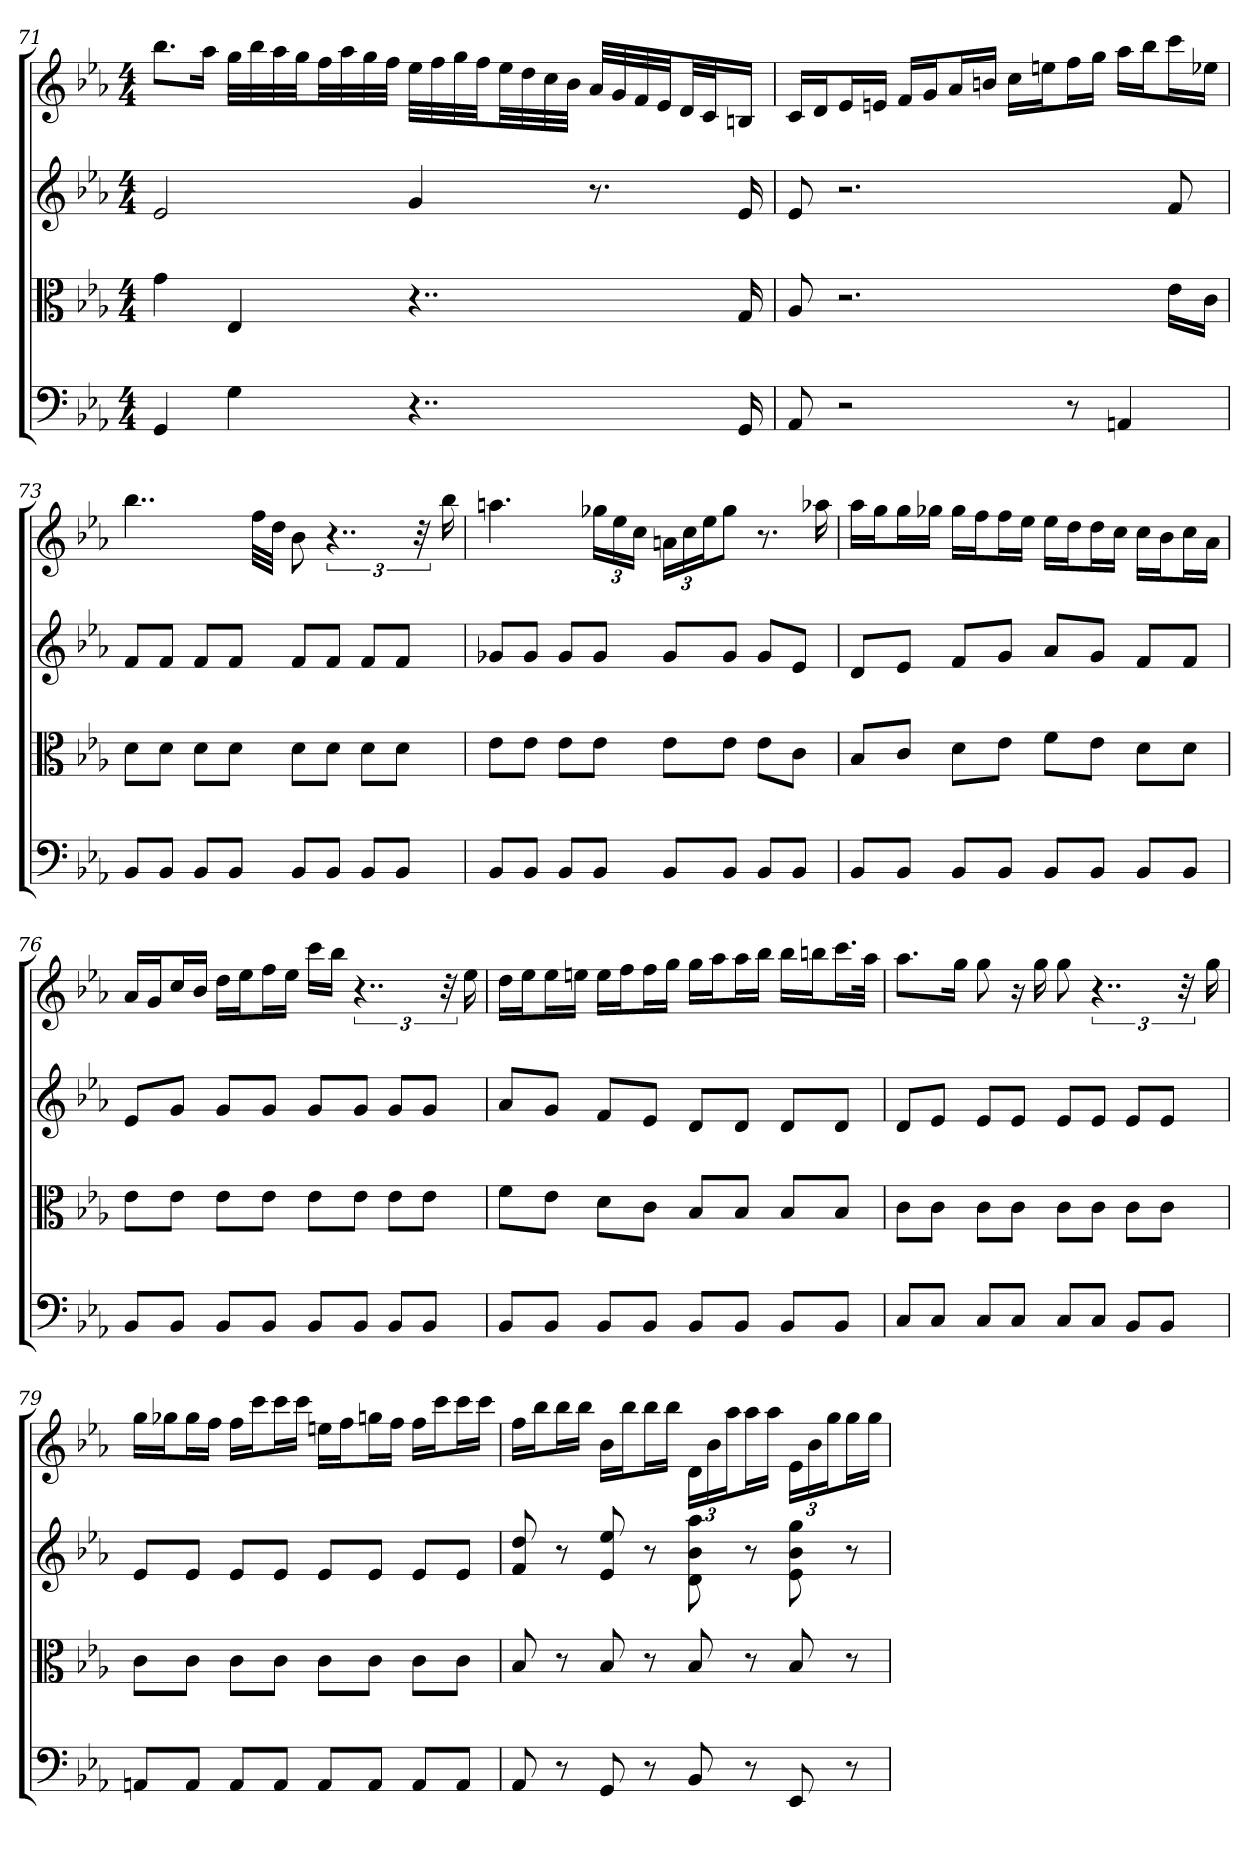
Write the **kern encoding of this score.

**kern	**kern	**kern	**kern
*part4	*part3	*part2	*part1
*staff4	*staff3	*staff2	*staff1
*clefF4	*clefC3	*	*
*k[b-e-a-]	*k[b-e-a-]	*k[b-e-a-]	*k[b-e-a-]
*E-:	*E-:	*E-:	*E-:
*M4/4	*M4/4	*M4/4	*M4/4
=71	=71	=71	=71
4GG	4g	2e-	8.bb-L
.	.	.	16aa-Jk
4G	4E-	.	32ggLLL
.	.	.	32bb-
.	.	.	32aa-
.	.	.	32ggJJ
.	.	.	32ffLL
.	.	.	32aa-
.	.	.	32gg
.	.	.	32ffJJJ
4..r	4..r	4g	32ee-LLL
.	.	.	32ff
.	.	.	32gg
.	.	.	32ffJJ
.	.	.	32ee-LL
.	.	.	32dd
.	.	.	32cc
.	.	.	32b-JJJ
.	.	8.r	32a-LLL
.	.	.	32g
.	.	.	32f
.	.	.	32e-JJ
.	.	.	32dLL
.	.	.	32cJ
16GG	16G	16e-	16BnJJ
=72	=72	=72	=72
8AA-	8A-	8e-	16cLL
.	.	.	16dJ
2r	2.r	2.r	16e-L
.	.	.	16enJJ
.	.	.	16fLL
.	.	.	16gJ
.	.	.	16a-L
.	.	.	16bnJJ
.	.	.	16ccLL
.	.	.	16eenJ
8r	.	.	16ffL
.	.	.	16ggJJ
4AAn	.	.	16aa-LL
.	.	.	16bb-J
.	16e-\LL	8f	16cccL
.	16c\JJ	.	16ee-XJJ
=73	=73	=73	=73
8BB-/L	8d\L	8fL	4..bb-
8BB-/J	8d\J	8fJ	.
8BB-/L	8d\L	8fL	.
8BB-/J	8d\J	8fJ	.
.	.	.	32ffLLL
.	.	.	32ddJJJ
8BB-/L	8d\L	8fL	8b-
8BB-/J	8d\J	8fJ	6..r
8BB-/L	8d\L	8fL	.
8BB-/J	8d\J	8fJ	.
.	.	.	48r
.	.	.	16bb-
=74	=74	=74	=74
8BB-/L	8e-\L	8g-XL	4.aan
8BB-/J	8e-\J	8g-J	.
8BB-/L	8e-\L	8g-L	.
8BB-/J	8e-\J	8g-J	24gg-XLL
.	.	.	24ee-
.	.	.	24ccJJ
8BB-/L	8e-\L	8g-L	24anLL
.	.	.	24cc
.	.	.	24ee-J
8BB-/J	8e-\J	8g-J	8gg-J
8BB-/L	8e-\L	8g-L	8.r
8BB-/J	8c\J	8e-J	.
.	.	.	16aa-X
=75	=75	=75	=75
8BB-/L	8B-/L	8dL	16aa-LL
.	.	.	16ggJ
8BB-/J	8c/J	8e-J	16ggL
.	.	.	16gg-XJJ
8BB-/L	8d\L	8fL	16gg-LL
.	.	.	16ffJ
8BB-/J	8e-\J	8gJ	16ffL
.	.	.	16ee-JJ
8BB-/L	8f\L	8a-L	16ee-LL
.	.	.	16ddJ
8BB-/J	8e-\J	8gJ	16ddL
.	.	.	16ccJJ
8BB-/L	8d\L	8fL	16ccLL
.	.	.	16b-J
8BB-/J	8d\J	8fJ	16ccL
.	.	.	16a-JJ
=76	=76	=76	=76
8BB-/L	8e-\L	8e-L	16a-LL
.	.	.	16gJ
8BB-/J	8e-\J	8gJ	16ccL
.	.	.	16b-JJ
8BB-/L	8e-\L	8gL	16ddLL
.	.	.	16ee-J
8BB-/J	8e-\J	8gJ	16ffL
.	.	.	16ee-JJ
8BB-/L	8e-\L	8gL	16cccLL
.	.	.	16bb-JJ
8BB-/J	8e-\J	8gJ	6..r
8BB-/L	8e-\L	8gL	.
8BB-/J	8e-\J	8gJ	.
.	.	.	48r
.	.	.	16ee-
=77	=77	=77	=77
8BB-/L	8f\L	8a-L	16ddLL
.	.	.	16ee-J
8BB-/J	8e-\J	8gJ	16ee-L
.	.	.	16eenJJ
8BB-/L	8d\L	8fL	16eeLL
.	.	.	16ffJ
8BB-/J	8c\J	8e-J	16ffL
.	.	.	16ggJJ
8BB-/L	8B-/L	8dL	16ggLL
.	.	.	16aa-J
8BB-/J	8B-/J	8dJ	16aa-L
.	.	.	16bb-JJ
8BB-/L	8B-/L	8dL	16bb-LL
.	.	.	16bbnJ
8BB-/J	8B-/J	8dJ	16.cccL
.	.	.	32aa-JJk
=78	=78	=78	=78
8C/L	8c\L	8dL	8.aa-L
8C/J	8c\J	8e-J	.
.	.	.	16ggJk
8C/L	8c\L	8e-L	8gg
8C/J	8c\J	8e-J	16r
.	.	.	16gg
8C/L	8c\L	8e-L	8gg
8C/J	8c\J	8e-J	6..r
8BB-/L	8c\L	8e-L	.
8BB-/J	8c\J	8e-J	.
.	.	.	48r
.	.	.	16gg
=79	=79	=79	=79
8AAn/L	8c\L	8e-L	16ggLL
.	.	.	16gg-XJ
8AA/J	8c\J	8e-J	16gg-L
.	.	.	16ffJJ
8AA/L	8c\L	8e-L	16ffLL
.	.	.	16cccJ
8AA/J	8c\J	8e-J	16cccL
.	.	.	16cccJJ
8AA/L	8c\L	8e-L	16eenLL
.	.	.	16ffJ
8AA/J	8c\J	8e-J	16ggnL
.	.	.	16ffJJ
8AA/L	8c\L	8e-L	16ffLL
.	.	.	16cccJ
8AA/J	8c\J	8e-J	16cccL
.	.	.	16cccJJ
=80	=80	=80	=80
8AA-	8B-	8f 8dd	16ffLL
.	.	.	16bb-J
8r	8r	8r	16bb-L
.	.	.	16bb-JJ
8GG	8B-	8e- 8ee-	16b-LL
.	.	.	16bb-J
8r	8r	8r	16bb-L
.	.	.	16bb-JJ
8BB-	8B-	8d 8b- 8aa-	24dLL
.	.	.	24b-
.	.	.	24aa-J
8r	8r	8r	16aa-L
.	.	.	16aa-JJ
8EE-	8B-	8e- 8b- 8gg	24e-LL
.	.	.	24b-
.	.	.	24ggJ
8r	8r	8r	16ggL
.	.	.	16ggJJ
=	=	=	=
*-	*-	*-	*-
